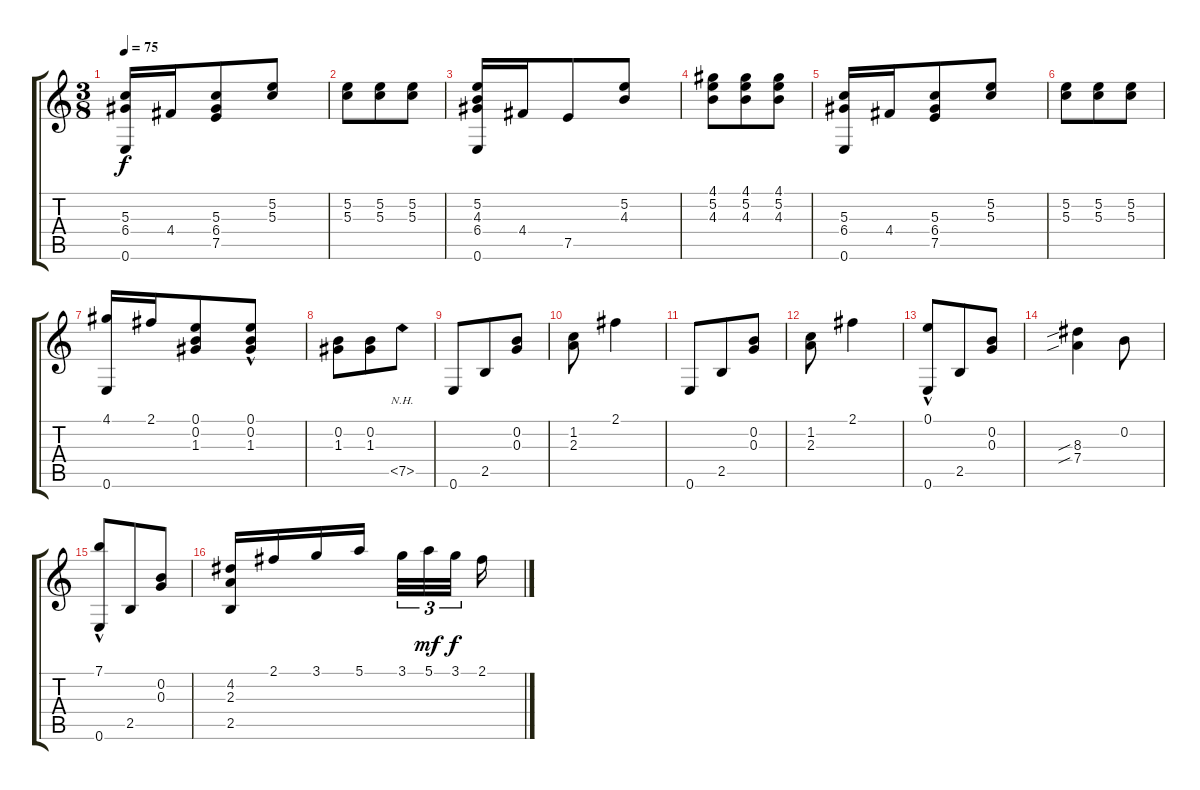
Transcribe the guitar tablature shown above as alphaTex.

\track "" {instrument acousticguitarnylon}
\staff {score tabs}
\tuning (E4 B3 G3 D3 A2 E2) {hide}
\ts (3 8)
\tempo 75
\clef g2
\ks c
(5.3 6.4 0.6).16{dy f} 4.4.16 (5.3 6.4 7.5).8 (5.2 5.3).8 |
(5.2 5.3).8 (5.2 5.3).8 (5.2 5.3).8 |
(5.2 4.3 6.4 0.6).16 4.4.16 7.5.8 (5.2 4.3).8 |
(4.1 5.2 4.3).8 (4.1 5.2 4.3).8 (4.1 5.2 4.3).8 |
(5.3 6.4 0.6).16 4.4.16 (5.3 6.4 7.5).8 (5.2 5.3).8 |
(5.2 5.3).8 (5.2 5.3).8 (5.2 5.3).8 |
(4.1 0.6).16 2.1.16 (0.1 0.2 1.3).8 (0.1{hac} 0.2 1.3).8 |
(0.2 1.3).8 (0.2 1.3).8 7.5{nh}.8 |
0.6.8 2.5.8 (0.2 0.3).8 |
(1.2 2.3).8 2.1.4 |
0.6.8 2.5.8 (0.2 0.3).8 |
(1.2 2.3).8 2.1.4 |
(0.1{hac} 0.6).8 2.5.8 (0.2 0.3).8 |
(8.3{sib} 7.4{sib}).4 0.2.8 |
(7.1{hac} 0.6).8 2.5.8 (0.2 0.3).8 |
(4.2 2.3 2.5).16 2.1.16 3.1.16 5.1.16 3.1.32{tu (3 2)} 5.1.32{tu (3 2) dy mf} 3.1.32{tu (3 2) dy f} 2.1.16
